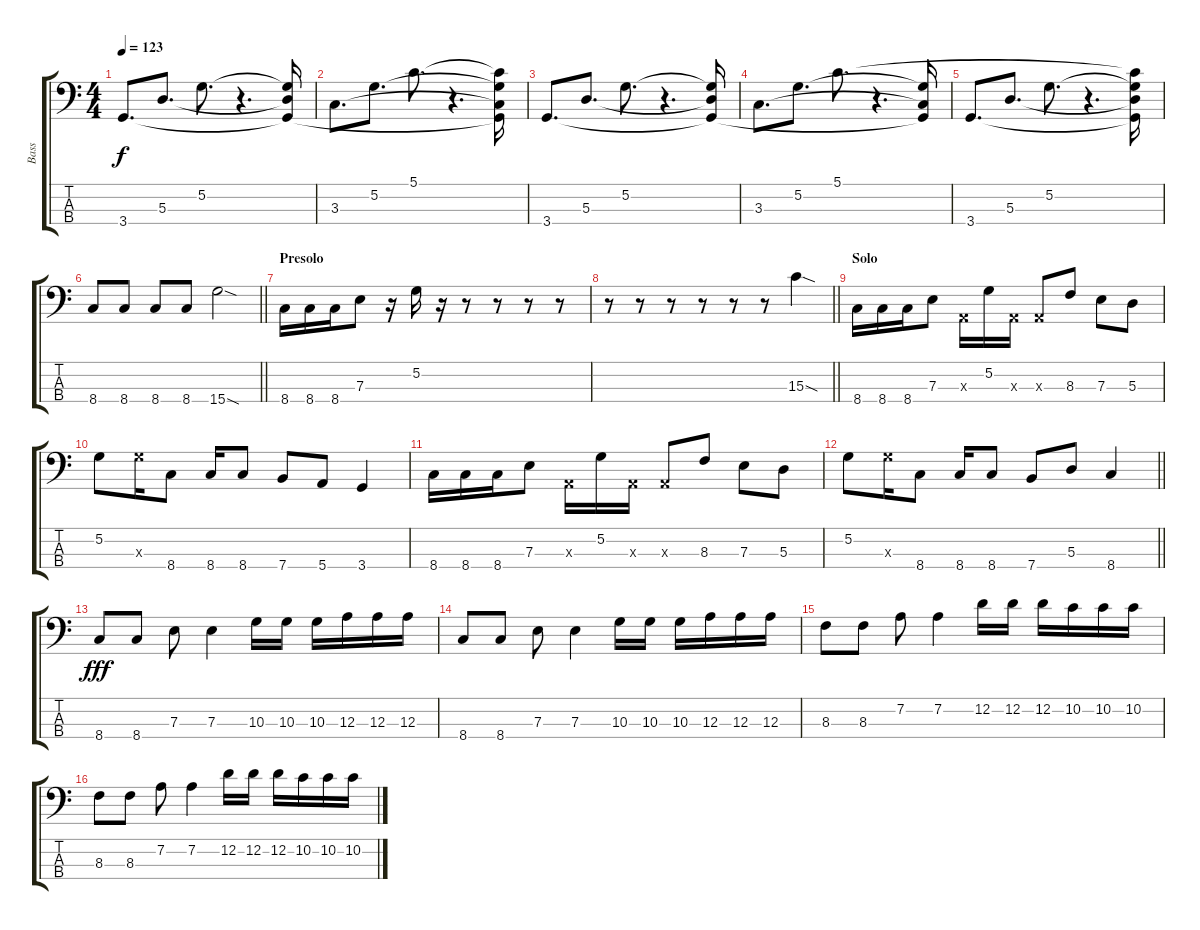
\track ("Bass" "Bass") {instrument electricbasspick}
\staff {score tabs}
\tuning (G2 D2 A1 E1) {hide}
\ts (4 4)
\tempo 123
\clef f4
\ks c
3.4.8{d dy f} 5.3.8{d} 5.2.8{d} r.4{d} (5.2{t} 5.3{t} 3.4{t}).16 |
3.3.8{d} 5.2.8{d} 5.1.8{d} r.4{d} (5.1{t} 5.2{t} 3.3{t} 3.4{t}).16 |
3.4.8{d} 5.3.8{d} 5.2.8{d} r.4{d} (5.2{t} 5.3{t} 3.4{t}).16 |
3.3.8{d} 5.2.8{d} 5.1.8{d} r.4{d} (5.2{t} 3.3{t} 3.4{t}).16 |
3.4.8{d} 5.3.8{d} 5.2.8{d} r.4{d} (5.1{t} 5.2{t} 5.3{t} 3.4{t}).16 |
\barLineRight lightlight
8.4.8 8.4.8 8.4.8 8.4.8 15.4{sod}.2 |
\section ("" "Presolo")
8.4.16 8.4.16 8.4.16 7.3.8 r.16 5.2.16 r.16 r.8 r.8 r.8 r.8 |
\barLineRight lightlight
r.8 r.8 r.8 r.8 r.8 r.8 15.3{sod}.4 |
\section ("" "Solo")
8.4.16 8.4.16 8.4.16 7.3.8 0.3{x}.16 5.2.16 0.3{x}.16 0.3{x}.8 8.3.8 7.3.8 5.3.8 |
5.2.8 10.3{x}.16 8.4.8 8.4.16 8.4.8 7.4.8 5.4.8 3.4.4 |
8.4.16 8.4.16 8.4.16 7.3.8 0.3{x}.16 5.2.16 0.3{x}.16 0.3{x}.8 8.3.8 7.3.8 5.3.8 |
\barLineRight lightlight
5.2.8 10.3{x}.16 8.4.8 8.4.16 8.4.8 7.4.8 5.3.8 8.4.4 |
8.4.8{dy fff} 8.4.8 7.3.8 7.3.4 10.3.16 10.3.16 10.3.16 12.3.16 12.3.16 12.3.16 |
8.4.8 8.4.8 7.3.8 7.3.4 10.3.16 10.3.16 10.3.16 12.3.16 12.3.16 12.3.16 |
8.3.8 8.3.8 7.2.8 7.2.4 12.2.16 12.2.16 12.2.16 10.2.16 10.2.16 10.2.16 |
8.3.8 8.3.8 7.2.8 7.2.4 12.2.16 12.2.16 12.2.16 10.2.16 10.2.16 10.2.16
